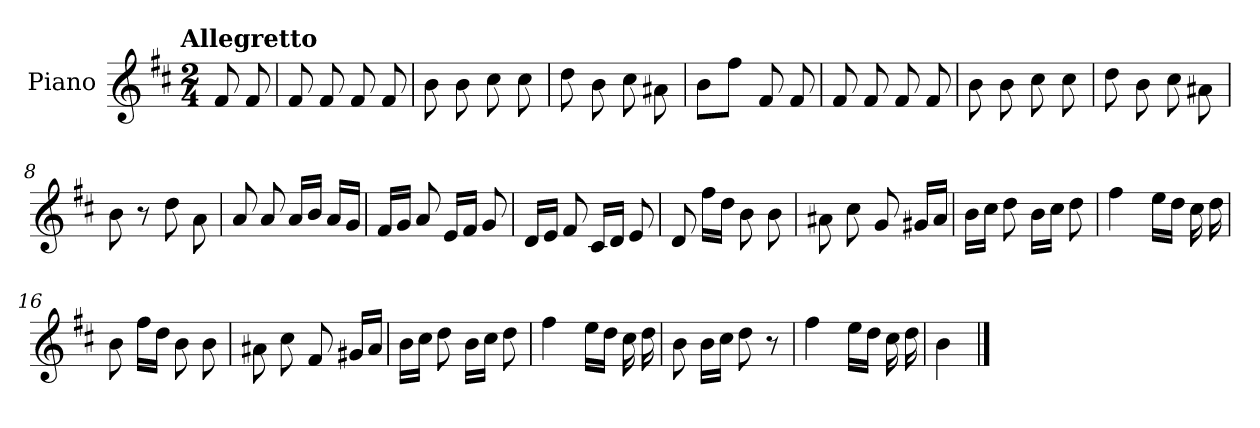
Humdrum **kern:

**kern
*part1
*staff1
*I"Piano
*I'Pno.
*clefG2
*k[f#c#]
!!LO:TX:omd:t=Allegretto
*M2/4
*MM116
=
8f#/
8f#/
=1
8f#/
8f#/
8f#/
8f#/
=2
8b\
8b\
8cc#\
8cc#\
=3
8dd\
8b\
8cc#\
8a#X\
=4
8b\L
8ff#\J
8f#/
8f#/
!!LO:LB:g=z
=5
8f#/
8f#/
8f#/
8f#/
=6
8b\
8b\
8cc#\
8cc#\
=7
8dd\
8b\
8cc#\
8a#X\
=8
8b\
8r
8dd\
8a\
=9
8a/
8a/
16a/LL
16b/JJ
16a/LL
16g/JJ
!!LO:LB:g=z
=10
16f#/LL
16g/JJ
8a/
16e/LL
16f#/JJ
8g/
=11
16d/LL
16e/JJ
8f#/
16c#/LL
16d/JJ
8e/
=12
8d/
16ff#\LL
16dd\JJ
8b\
8b\
=13
8a#X\
8cc#\
8g/
16g#X/LL
16a#/JJ
=14
16b\LL
16cc#\JJ
8dd\
16b\LL
16cc#\JJ
8dd\
!!LO:LB:g=z
=15
4ff#\
16ee\LL
16dd\JJ
16cc#\
16dd\
=16
8b\
16ff#\LL
16dd\JJ
8b\
8b\
=17
8a#X\
8cc#\
8f#/
16g#X/LL
16a#/JJ
=18
16b\LL
16cc#\JJ
8dd\
16b\LL
16cc#\JJ
8dd\
!!LO:LB:g=z
=19
4ff#\
16ee\LL
16dd\JJ
16cc#\
16dd\
=20
8b\
16b\LL
16cc#\JJ
8dd\
8r
=21
4ff#\
16ee\LL
16dd\JJ
16cc#\
16dd\
=22
4b\
==
*-
